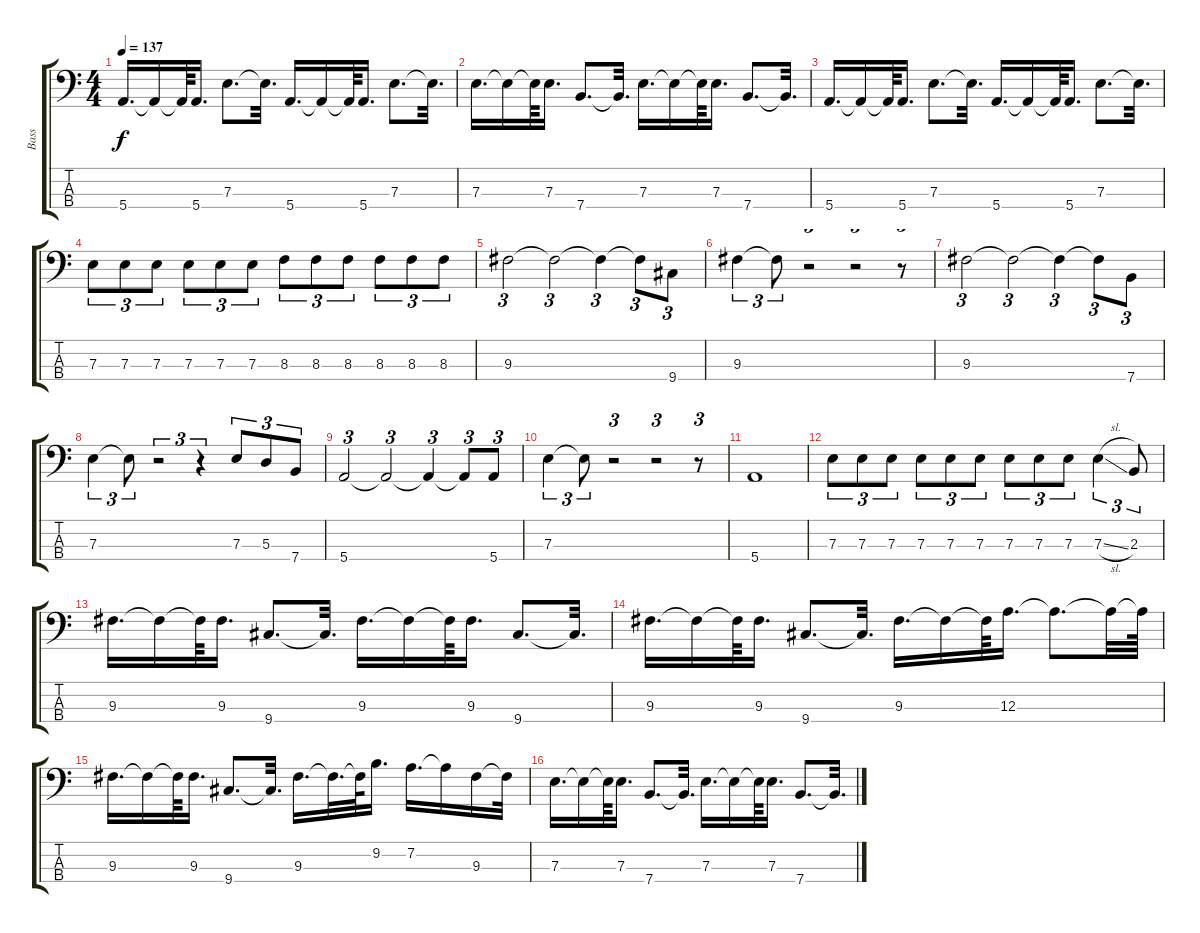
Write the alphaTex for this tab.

\track ("Bass" "Bass") {instrument electricbassfinger}
\staff {score tabs}
\tuning (G2 D2 A1 E1) {hide}
\ts (4 4)
\tempo 137
\clef f4
\ks c
5.4.16{d dy f} 5.4{t}.16 5.4{t}.64 5.4.16{d} 7.3.8{d} 7.3{t}.32{d} 5.4.16{d} 5.4{t}.16 5.4{t}.64 5.4.16{d} 7.3.8{d} 7.3{t}.32{d} |
7.3.16{d} 7.3{t}.16 7.3{t}.64 7.3.16{d} 7.4.8{d} 7.4{t}.32{d} 7.3.16{d} 7.3{t}.16 7.3{t}.64 7.3.16{d} 7.4.8{d} 7.4{t}.32{d} |
5.4.16{d} 5.4{t}.16 5.4{t}.64 5.4.16{d} 7.3.8{d} 7.3{t}.32{d} 5.4.16{d} 5.4{t}.16 5.4{t}.64 5.4.16{d} 7.3.8{d} 7.3{t}.32{d} |
7.3.8{tu (3 2)} 7.3.8{tu (3 2)} 7.3.8{tu (3 2)} 7.3.8{tu (3 2)} 7.3.8{tu (3 2)} 7.3.8{tu (3 2)} 8.3.8{tu (3 2)} 8.3.8{tu (3 2)} 8.3.8{tu (3 2)} 8.3.8{tu (3 2)} 8.3.8{tu (3 2)} 8.3.8{tu (3 2)} |
9.3.2{tu (3 2)} 9.3{t}.2{tu (3 2)} 9.3{t}.4{tu (3 2)} 9.3{t}.8{tu (3 2)} 9.4.8{tu (3 2)} |
9.3.4{tu (3 2)} 9.3{t}.8{tu (3 2)} r.2{tu (3 2)} r.2{tu (3 2)} r.8{tu (3 2)} |
9.3.2{tu (3 2)} 9.3{t}.2{tu (3 2)} 9.3{t}.4{tu (3 2)} 9.3{t}.8{tu (3 2)} 7.4.8{tu (3 2)} |
7.3.4{tu (3 2)} 7.3{t}.8{tu (3 2)} r.2{tu (3 2)} r.4{tu (3 2)} 7.3.8{tu (3 2)} 5.3.8{tu (3 2)} 7.4.8{tu (3 2)} |
5.4.2{tu (3 2)} 5.4{t}.2{tu (3 2)} 5.4{t}.4{tu (3 2)} 5.4{t}.8{tu (3 2)} 5.4.8{tu (3 2)} |
7.3.4{tu (3 2)} 7.3{t}.8{tu (3 2)} r.2{tu (3 2)} r.2{tu (3 2)} r.8{tu (3 2)} |
5.4.1 |
7.3.8{tu (3 2)} 7.3.8{tu (3 2)} 7.3.8{tu (3 2)} 7.3.8{tu (3 2)} 7.3.8{tu (3 2)} 7.3.8{tu (3 2)} 7.3.8{tu (3 2)} 7.3.8{tu (3 2)} 7.3.8{tu (3 2)} 7.3{sl}.4{tu (3 2)} 2.3.8{tu (3 2)} |
9.3.16{d} 9.3{t}.16 9.3{t}.64 9.3.16{d} 9.4.8{d} 9.4{t}.32{d} 9.3.16{d} 9.3{t}.16 9.3{t}.64 9.3.16{d} 9.4.8{d} 9.4{t}.32{d} |
9.3.16{d} 9.3{t}.16 9.3{t}.64 9.3.16{d} 9.4.8{d} 9.4{t}.32{d} 9.3.16{d} 9.3{t}.16 9.3{t}.64 12.3.16{d} 12.3{t}.8{d} 12.3{t}.32 12.3{t}.64 |
9.3.16{d} 9.3{t}.16 9.3{t}.64 9.3.16{d} 9.4.8{d} 9.4{t}.32{d} 9.3.16{d} 9.3{t}.32{d} 9.3{t}.64 9.2.16{d} 7.2.16{d} 7.2{t}.16 9.3.16 9.3{t}.32 |
7.3.16{d} 7.3{t}.16 7.3{t}.64 7.3.16{d} 7.4.8{d} 7.4{t}.32{d} 7.3.16{d} 7.3{t}.16 7.3{t}.64 7.3.16{d} 7.4.8{d} 7.4{t}.32{d}
